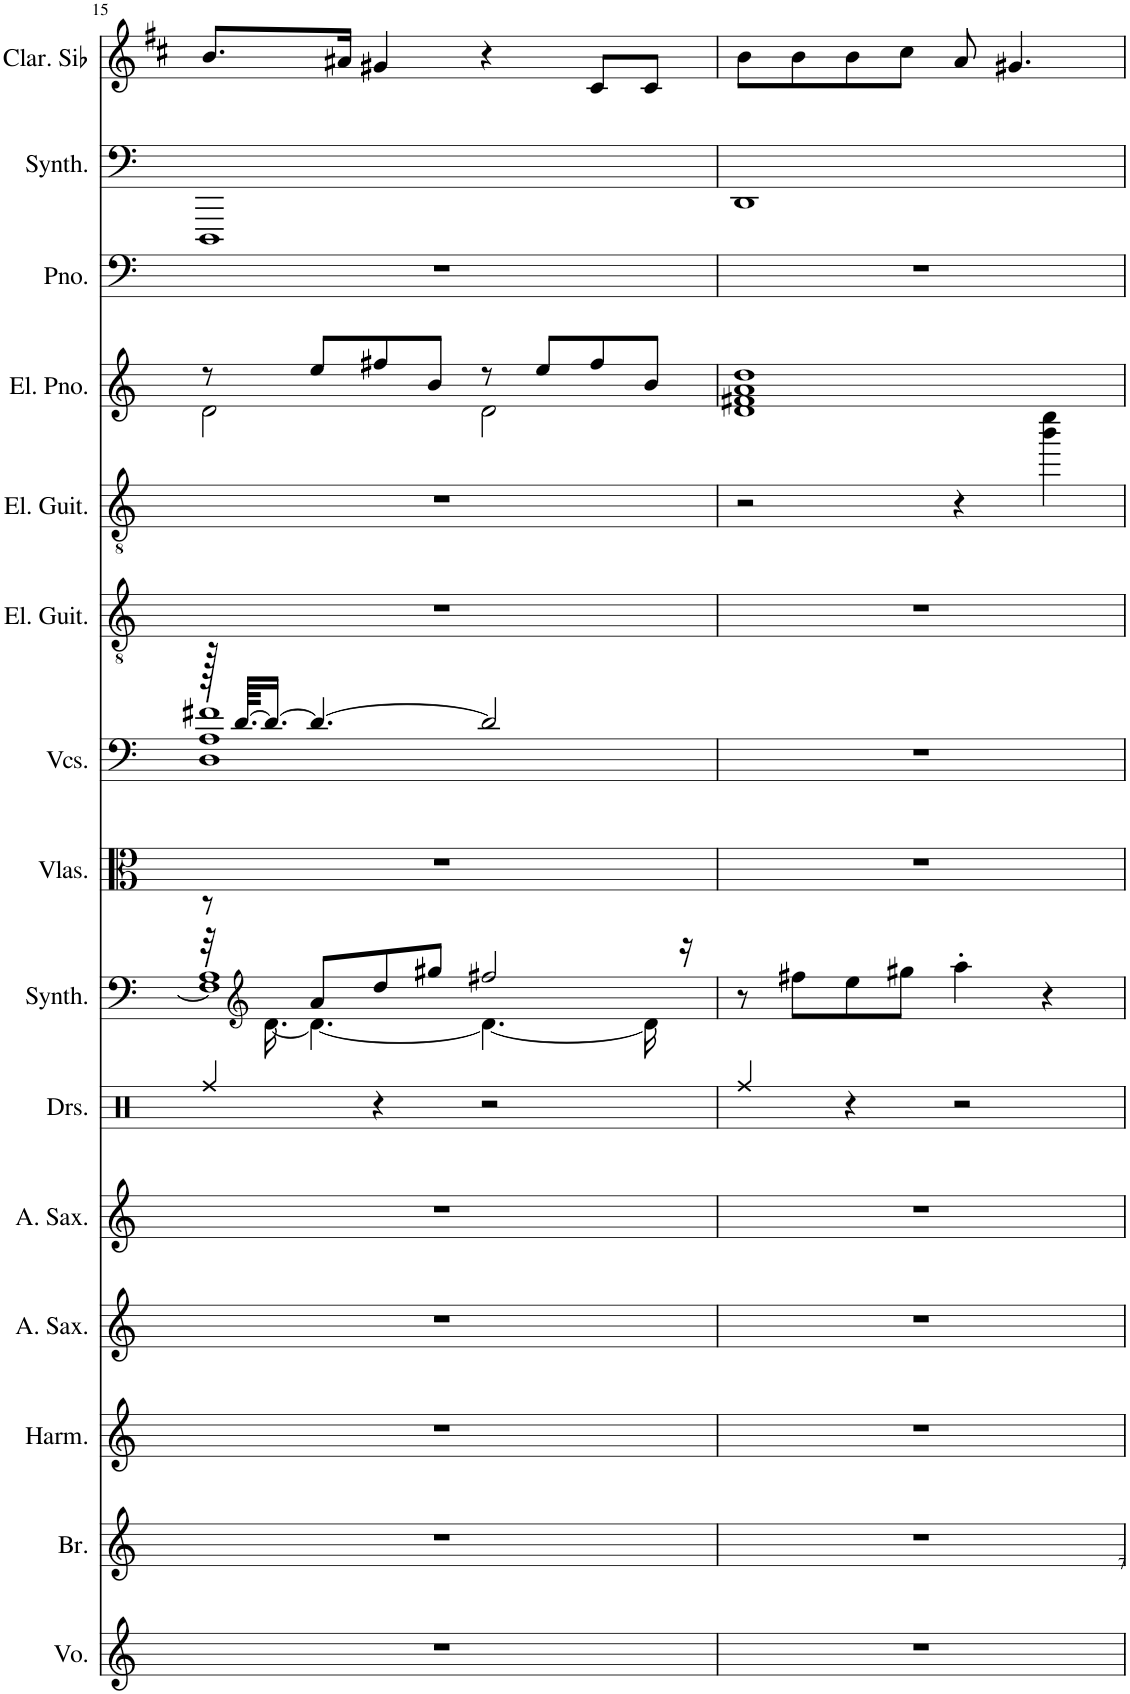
**kern	**kern	**kern	**kern	**kern	**kern	**kern	**kern	**kern	**kern	**kern	**kern	**kern	**kern	**kern
*part15	*part14	*part13	*part12	*part11	*part10	*part9	*part8	*part7	*part6	*part5	*part4	*part3	*part2	*part1
*staff15	*staff14	*staff13	*staff12	*staff11	*staff10	*staff9	*staff8	*staff7	*staff6	*staff5	*staff4	*staff3	*staff2	*staff1
*I"Voice	*I"Brass	*I"14 Hole C Chromatic Harmonica	*I"Alto Saxophone	*I"Alto Saxophone	*I"Drumset	*I"Pad Synthesizer	*I"Violas	*I"Violoncellos	*I"Electric Guitar	*I"Electric Guitar	*I"Electric Piano	*I"Piano	*I"Bass Synthesizer, I've Had the Time of My Life	*I"Clarinette en Sib
*I'Vo.	*I'Br.	*I'Harm.	*I'A. Sax.	*I'A. Sax.	*I'Drs.	*I'Synth.	*I'Vlas.	*I'Vcs.	*I'El. Guit.	*I'El. Guit.	*I'El. Pno.	*I'Pno.	*I'Synth.	*I'Clar. Sib
!!LO:PB:g=z
*clefG2	*clefG2	*clefG2	*clefG2	*clefG2	*clefX	*clefF4	*clefC3	*clefF4	*clefGv2	*clefGv2	*clefG2	*clefF4	*clefF4	*clefG2
*	*	*	*Trd5c9	*Trd5c9	*	*	*	*	*	*	*	*	*	*Trd1c2
*k[]	*k[]	*k[]	*k[]	*k[]	*k[]	*k[]	*k[]	*k[]	*k[]	*k[]	*k[]	*k[]	*k[]	*k[f#c#]
*M4/4	*M4/4	*M4/4	*M4/4	*M4/4	*M4/4	*M4/4	*M4/4	*M4/4	*M4/4	*M4/4	*M4/4	*M4/4	*M4/4	*M4/4
=15	=15	=15	=15	=15	=15	=15	=15	=15	=15	=15	=15	=15	=15	=15
*	*	*	*	*	*	*^	*	*^	*	*	*^	*	*	*
*	*	*	*	*	*	*	*^	*	*	*	*	*	*	*	*	*	*
*	*	*	*	*	*	*	*	*^	*	*	*	*	*	*	*	*	*	*
1r	1r	1r	1r	1r	4Rff/	8r	32r	1A	1F#]	1r	128r	1D 1A 1f#X	1r	1r	8r	2d\	1r	1DDD	8.b/L
.	.	.	.	.	.	.	.	.	.	.	[64.d/KKLL	.	.	.	.	.	.	.	.
*	*	*	*	*	*	*clefG2	*	*	*	*	*	*	*	*	*	*	*	*	*
.	.	.	.	.	.	.	[16.d\	.	.	.	16.d/JJ_	.	.	.	.	.	.	.	.
.	.	.	.	.	.	8a/L	4.d\_	.	.	.	4.d/_	.	.	.	8ee/L	.	.	.	.
.	.	.	.	.	.	.	.	.	.	.	.	.	.	.	.	.	.	.	16a#X/Jk
.	.	.	.	.	4r	8dd/	.	.	.	.	.	.	.	.	8ff#X/	.	.	.	4g#X/
.	.	.	.	.	.	8gg#X/J	.	.	.	.	.	.	.	.	8b/J	.	.	.	.
.	.	.	.	.	2r	2ff#X/	4.d\_	.	.	.	2d/]	.	.	.	8r	2d\	.	.	4r
.	.	.	.	.	.	.	.	.	.	.	.	.	.	.	8ee/L	.	.	.	.
.	.	.	.	.	.	.	.	.	.	.	.	.	.	.	8ff#/	.	.	.	8c#/L
.	.	.	.	.	.	.	16d\]	.	.	.	.	.	.	.	8b/J	.	.	.	8c#/J
.	.	.	.	.	.	.	16r	.	.	.	.	.	.	.	.	.	.	.	.
*	*	*	*	*	*	*v	*v	*v	*v	*	*v	*v	*	*	*v	*v	*	*	*
=16	=16	=16	=16	=16	=16	=16	=16	=16	=16	=16	=16	=16	=16	=16
1r	1r	1r	1r	1r	4Rff/	8r	1r	1r	1r	2r	1d 1f#X 1a 1dd	1r	1DD	8b\L
.	.	.	.	.	.	8ff#X\L	.	.	.	.	.	.	.	8b\
.	.	.	.	.	4r	8ee\	.	.	.	.	.	.	.	8b\
.	.	.	.	.	.	8gg#X\J	.	.	.	.	.	.	.	8cc#\J
.	.	.	.	.	2r	4aa'\	.	.	.	4r	.	.	.	8a/
.	.	.	.	.	.	.	.	.	.	.	.	.	.	4.g#X/
.	.	.	.	.	.	4r	.	.	.	4bb\ 4eee\	.	.	.	.
=	=	=	=	=	=	=	=	=	=	=	=	=	=	=
*-	*-	*-	*-	*-	*-	*-	*-	*-	*-	*-	*-	*-	*-	*-
